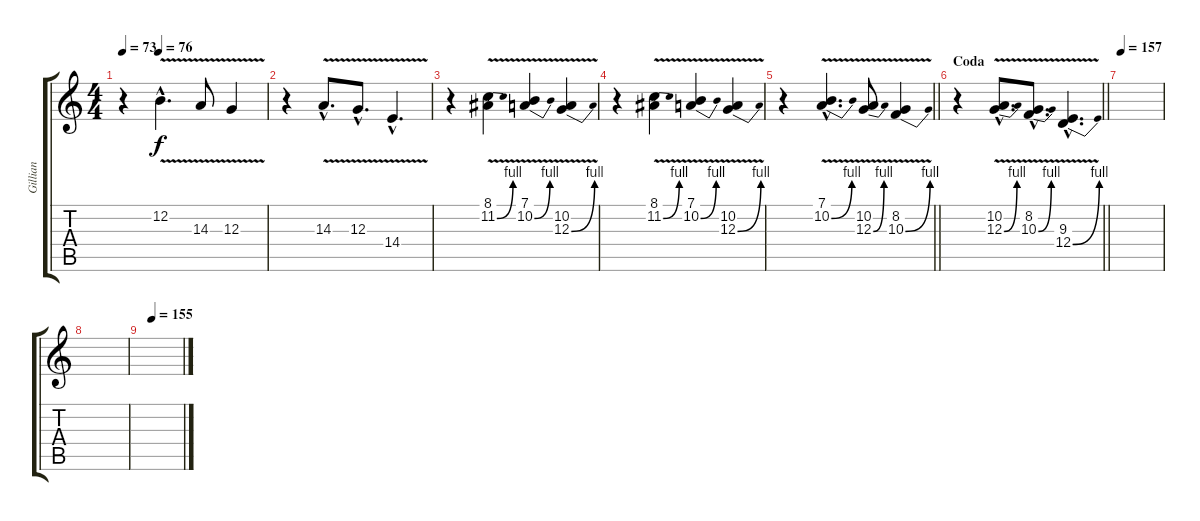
\track ("Gillian" "Gillian") {instrument altosax}
\staff {score tabs}
\tuning (E4 B3 G3 D3 A2 E2) {hide}
\ts (4 4)
\tempo 73
\tempo (76 0.25)
\clef g2
\ks c
r.4{dy f} 12.2{v hac}.4{d} 14.3{v}.8 12.3{v}.4 |
r.4 14.3{v hac}.8{d} 12.3{v hac}.8{d} 14.4{v hac}.4{d} |
r.4 (8.1 11.2{be (bend 0 0 60 4) v}).4 (7.1 10.2{be (bend 0 0 60 4) v}).4 (10.2 12.3{be (bend 0 0 60 4) v}).4 |
r.4 (8.1 11.2{be (bend 0 0 60 4) v}).4 (7.1 10.2{be (bend 0 0 60 4) v}).4 (10.2 12.3{be (bend 0 0 60 4) v}).4 |
\barLineRight lightlight
r.4 (7.1{hac} 10.2{be (bend 0 0 60 4) v hac}).4{d} (10.2 12.3{be (bend 0 0 60 4) v}).8 (8.2 10.3{be (bend 0 0 60 4) v}).4 |
\section ("" "Coda")
\barLineRight lightlight
r.4 (10.2{hac} 12.3{be (bend 0 0 60 4) v hac}).8{d} (8.2{hac} 10.3{be (bend 0 0 60 4) v hac}).8{d} (9.3{hac} 12.4{be (bend 0 0 60 4) v hac}).4{d} |
\tempo 157
|
|
\tempo (155 0.25)
